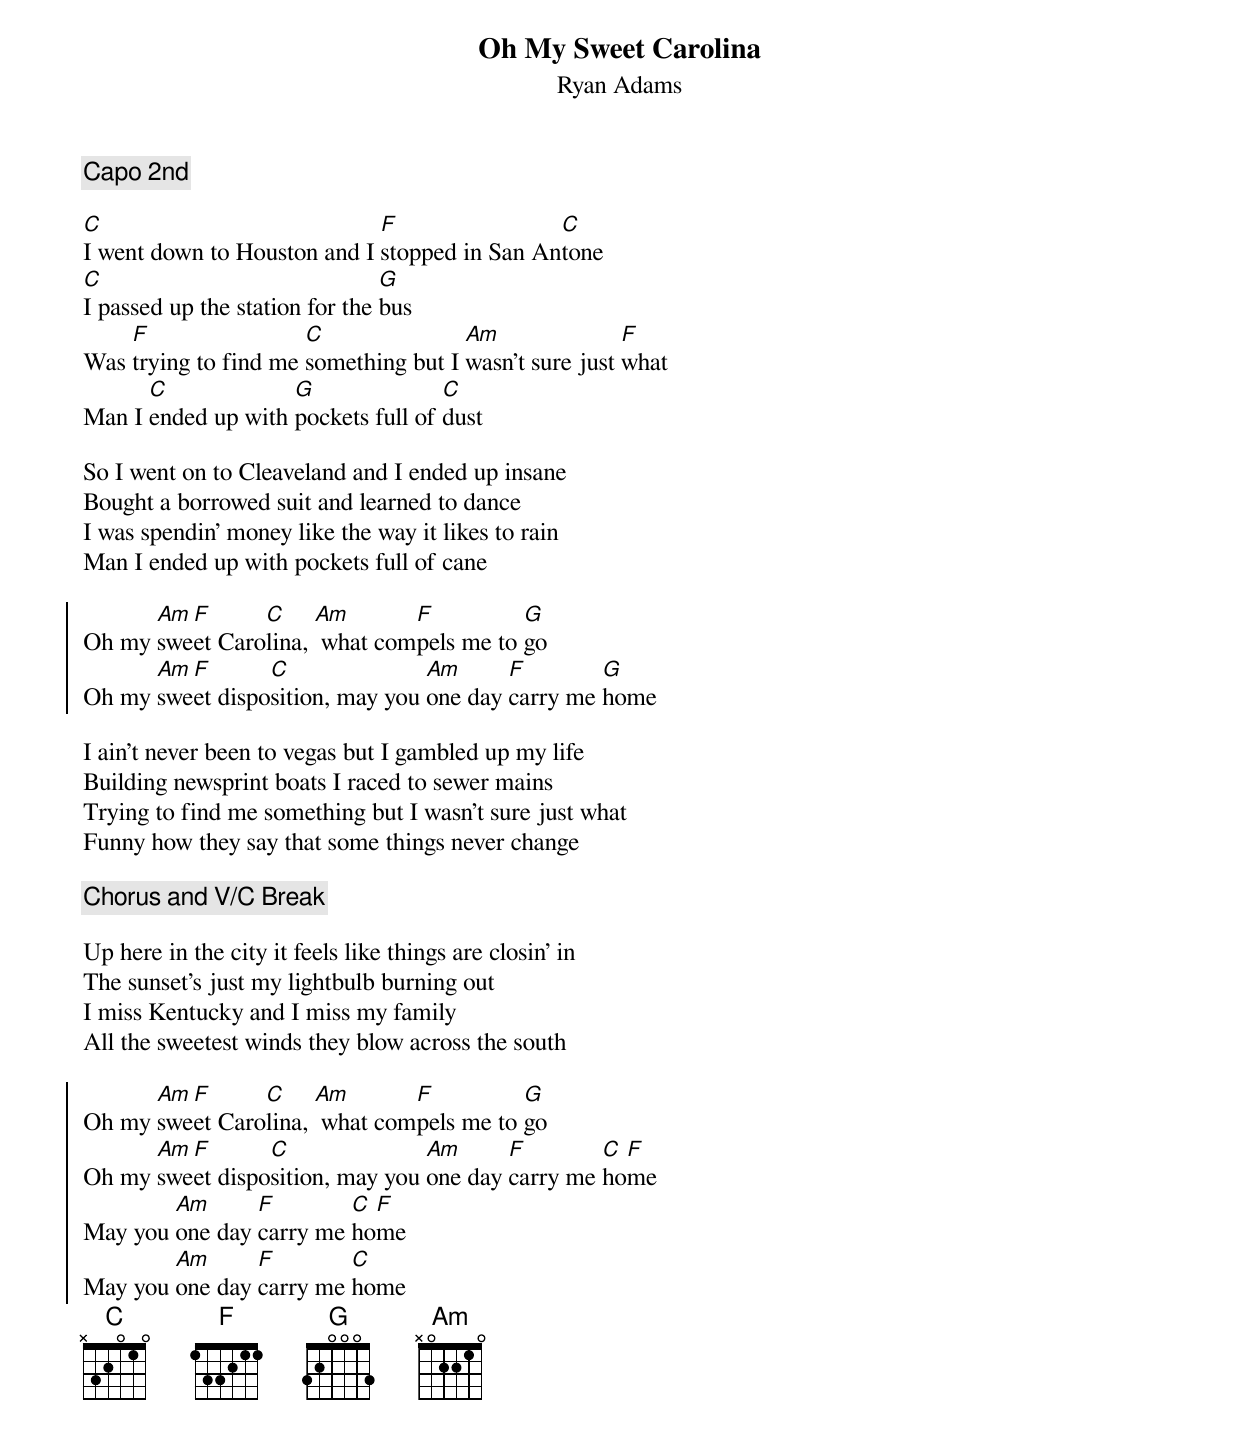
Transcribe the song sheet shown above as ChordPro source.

{t:Oh My Sweet Carolina}
{st:Ryan Adams}
{c:Capo 2nd}

[C]I went down to Houston and I [F]stopped in San An[C]tone
[C]I passed up the station for the [G]bus
Was [F]trying to find me [C]something but I [Am]wasn't sure just [F]what
Man I [C]ended up with [G]pockets full of [C]dust

So I went on to Cleaveland and I ended up insane
Bought a borrowed suit and learned to dance
I was spendin' money like the way it likes to rain
Man I ended up with pockets full of cane

{soc}
Oh my [Am]swe[F]et Caro[C]lina, [Am] what com[F]pels me to [G]go
Oh my [Am]swe[F]et dispo[C]sition, may you [Am]one day [F]carry me [G]home
{eoc}

I ain't never been to vegas but I gambled up my life
Building newsprint boats I raced to sewer mains
Trying to find me something but I wasn't sure just what
Funny how they say that some things never change

{c:Chorus and V/C Break}

Up here in the city it feels like things are closin' in
The sunset's just my lightbulb burning out
I miss Kentucky and I miss my family
All the sweetest winds they blow across the south

{soc}
Oh my [Am]swe[F]et Caro[C]lina, [Am] what com[F]pels me to [G]go
Oh my [Am]swe[F]et dispo[C]sition, may you [Am]one day [F]carry me [C]ho[F]me
May you [Am]one day [F]carry me [C]ho[F]me
May you [Am]one day [F]carry me [C]home
{eoc}
